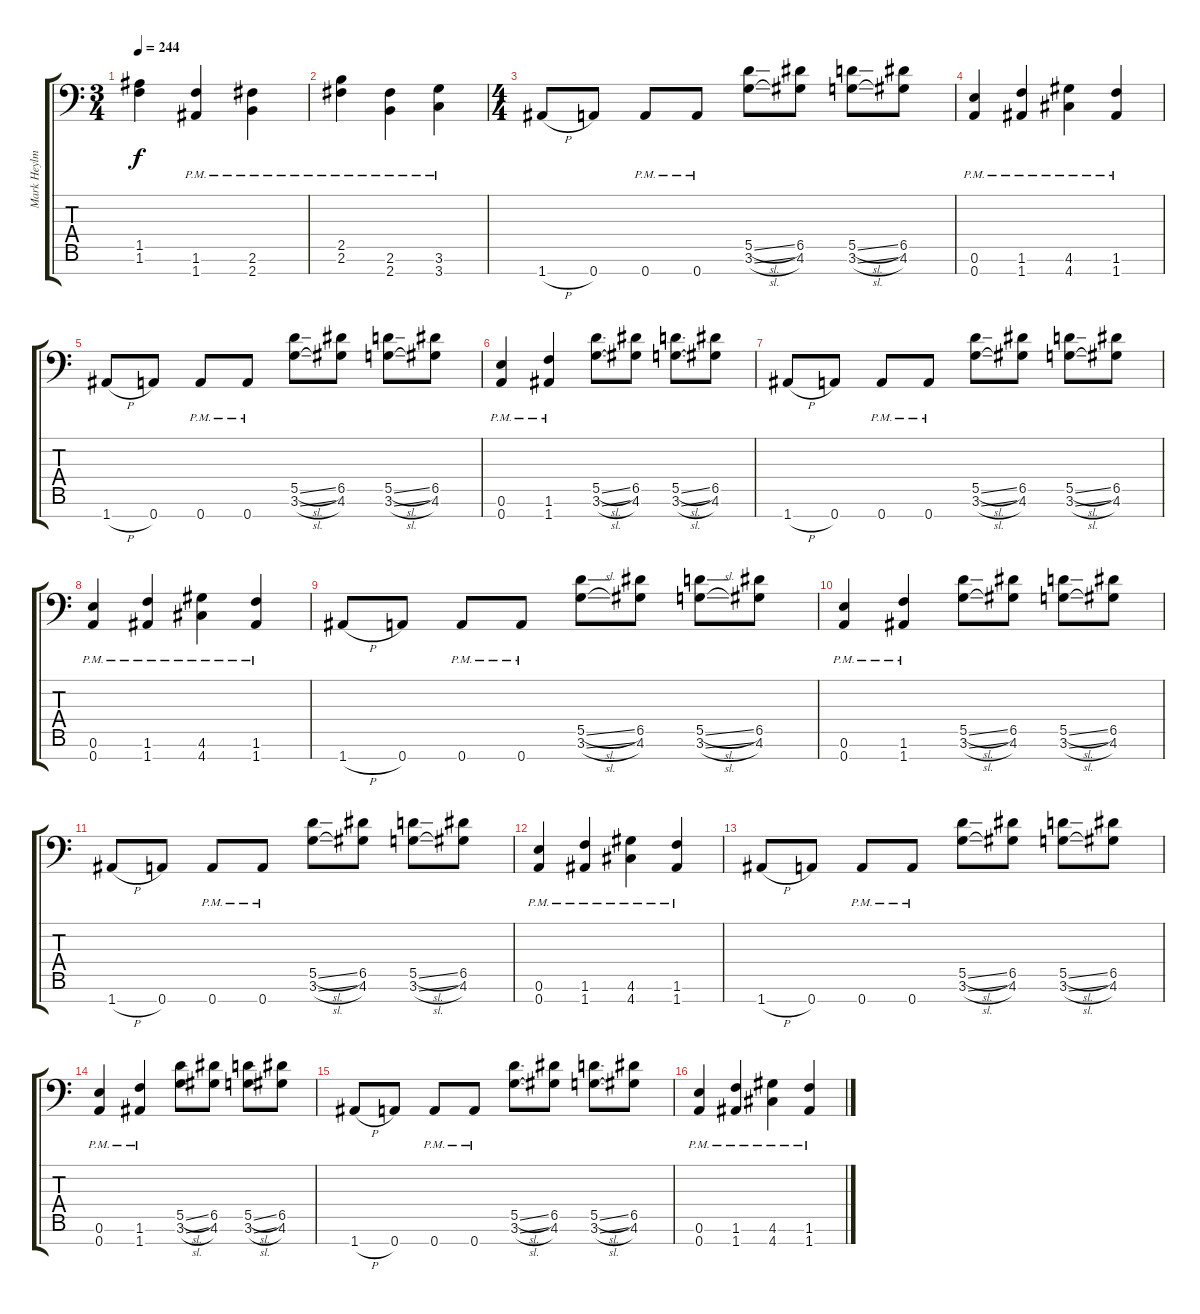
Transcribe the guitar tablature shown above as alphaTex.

\track ("Mark Heylmun" "Mark Heylm") {instrument distortionguitar}
\staff {score tabs}
\tuning (E4 B3 G3 D3 A2 E2 A1) {hide}
\ts (3 4)
\tempo 244
\clef f4
\ks c
(1.5 1.6).4{dy f} (1.6{pm} 1.7{pm}).4 (2.6{pm} 2.7{pm}).4 |
(2.5{pm} 2.6{pm}).4 (2.6{pm} 2.7{pm}).4 (3.6{pm} 3.7{pm}).4 |
\ts (4 4)
1.7{h}.8 0.7.8 0.7{pm}.8 0.7{pm}.8 (5.5{sl} 3.6{sl}).8 (6.5 4.6).8 (5.5{sl} 3.6{sl}).8 (6.5 4.6).8 |
(0.6{pm} 0.7{pm}).4 (1.6{pm} 1.7{pm}).4 (4.6{pm} 4.7{pm}).4 (1.6{pm} 1.7{pm}).4 |
1.7{h}.8 0.7.8 0.7{pm}.8 0.7{pm}.8 (5.5{sl} 3.6{sl}).8 (6.5 4.6).8 (5.5{sl} 3.6{sl}).8 (6.5 4.6).8 |
(0.6{pm} 0.7{pm}).4 (1.6{pm} 1.7{pm}).4 (5.5{sl} 3.6{sl}).8 (6.5 4.6).8 (5.5{sl} 3.6{sl}).8 (6.5 4.6).8 |
1.7{h}.8 0.7.8 0.7{pm}.8 0.7{pm}.8 (5.5{sl} 3.6{sl}).8 (6.5 4.6).8 (5.5{sl} 3.6{sl}).8 (6.5 4.6).8 |
(0.6{pm} 0.7{pm}).4 (1.6{pm} 1.7{pm}).4 (4.6{pm} 4.7{pm}).4 (1.6{pm} 1.7{pm}).4 |
1.7{h}.8 0.7.8 0.7{pm}.8 0.7{pm}.8 (5.5{sl} 3.6{sl}).8 (6.5 4.6).8 (5.5{sl} 3.6{sl}).8 (6.5 4.6).8 |
(0.6{pm} 0.7{pm}).4 (1.6{pm} 1.7{pm}).4 (5.5{sl} 3.6{sl}).8 (6.5 4.6).8 (5.5{sl} 3.6{sl}).8 (6.5 4.6).8 |
1.7{h}.8 0.7.8 0.7{pm}.8 0.7{pm}.8 (5.5{sl} 3.6{sl}).8 (6.5 4.6).8 (5.5{sl} 3.6{sl}).8 (6.5 4.6).8 |
(0.6{pm} 0.7{pm}).4 (1.6{pm} 1.7{pm}).4 (4.6{pm} 4.7{pm}).4 (1.6{pm} 1.7{pm}).4 |
1.7{h}.8 0.7.8 0.7{pm}.8 0.7{pm}.8 (5.5{sl} 3.6{sl}).8 (6.5 4.6).8 (5.5{sl} 3.6{sl}).8 (6.5 4.6).8 |
(0.6{pm} 0.7{pm}).4 (1.6{pm} 1.7{pm}).4 (5.5{sl} 3.6{sl}).8 (6.5 4.6).8 (5.5{sl} 3.6{sl}).8 (6.5 4.6).8 |
1.7{h}.8 0.7.8 0.7{pm}.8 0.7{pm}.8 (5.5{sl} 3.6{sl}).8 (6.5 4.6).8 (5.5{sl} 3.6{sl}).8 (6.5 4.6).8 |
(0.6{pm} 0.7{pm}).4 (1.6{pm} 1.7{pm}).4 (4.6{pm} 4.7{pm}).4 (1.6{pm} 1.7{pm}).4
